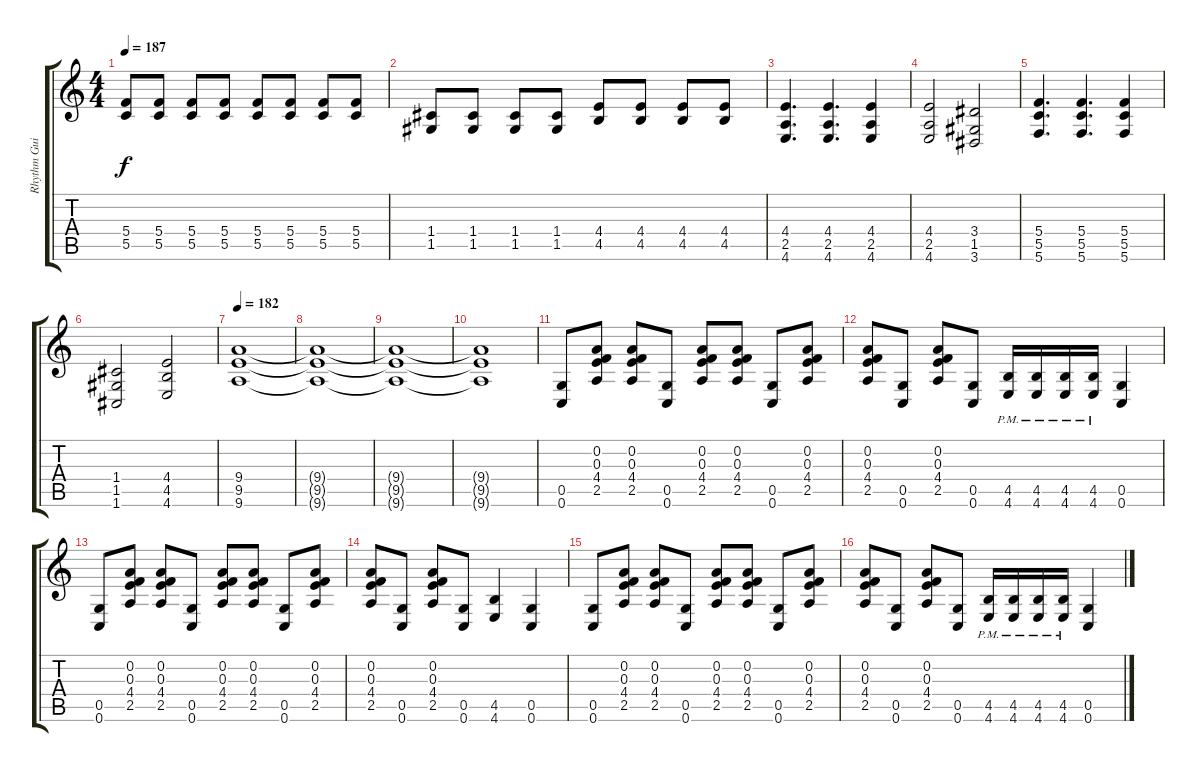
\track ("Rhythm Guitar 2" "Rhythm Gui") {instrument distortionguitar}
\staff {score tabs}
\tuning (D4 A3 F3 C3 G2 C2) {hide}
\ts (4 4)
\tempo 187
\clef g2
\ks c
(5.4 5.5).8{dy f} (5.4 5.5).8 (5.4 5.5).8 (5.4 5.5).8 (5.4 5.5).8 (5.4 5.5).8 (5.4 5.5).8 (5.4 5.5).8 |
(1.4 1.5).8 (1.4 1.5).8 (1.4 1.5).8 (1.4 1.5).8 (4.4 4.5).8 (4.4 4.5).8 (4.4 4.5).8 (4.4 4.5).8 |
(4.4 2.5 4.6).4{d instrument distortionguitar} (4.4 2.5 4.6).4{d} (4.4 2.5 4.6).4 |
(4.4 2.5 4.6).2 (3.4 1.5 3.6).2 |
(5.4 5.5 5.6).4{d} (5.4 5.5 5.6).4{d} (5.4 5.5 5.6).4 |
(1.4 1.5 1.6).2 (4.4 4.5 4.6).2 |
\tempo 182
(9.4 9.5 9.6).1 |
(9.4{t} 9.5{t} 9.6{t}).1 |
(9.4{t} 9.5{t} 9.6{t}).1 |
(9.4{t} 9.5{t} 9.6{t}).1 |
(0.5 0.6).8 (0.2 0.3 4.4 2.5).8 (0.2 0.3 4.4 2.5).8 (0.5 0.6).8 (0.2 0.3 4.4 2.5).8 (0.2 0.3 4.4 2.5).8 (0.5 0.6).8 (0.2 0.3 4.4 2.5).8 |
(0.2 0.3 4.4 2.5).8 (0.5 0.6).8 (0.2 0.3 4.4 2.5).8 (0.5 0.6).8 (4.5{pm} 4.6{pm}).16 (4.5{pm} 4.6{pm}).16 (4.5{pm} 4.6{pm}).16 (4.5{pm} 4.6{pm}).16 (0.5 0.6).4 |
(0.5 0.6).8 (0.2 0.3 4.4 2.5).8 (0.2 0.3 4.4 2.5).8 (0.5 0.6).8 (0.2 0.3 4.4 2.5).8 (0.2 0.3 4.4 2.5).8 (0.5 0.6).8 (0.2 0.3 4.4 2.5).8 |
(0.2 0.3 4.4 2.5).8 (0.5 0.6).8 (0.2 0.3 4.4 2.5).8 (0.5 0.6).8 (4.5 4.6).4 (0.5 0.6).4 |
(0.5 0.6).8 (0.2 0.3 4.4 2.5).8 (0.2 0.3 4.4 2.5).8 (0.5 0.6).8 (0.2 0.3 4.4 2.5).8 (0.2 0.3 4.4 2.5).8 (0.5 0.6).8 (0.2 0.3 4.4 2.5).8 |
(0.2 0.3 4.4 2.5).8 (0.5 0.6).8 (0.2 0.3 4.4 2.5).8 (0.5 0.6).8 (4.5{pm} 4.6{pm}).16 (4.5{pm} 4.6{pm}).16 (4.5{pm} 4.6{pm}).16 (4.5{pm} 4.6{pm}).16 (0.5 0.6).4
